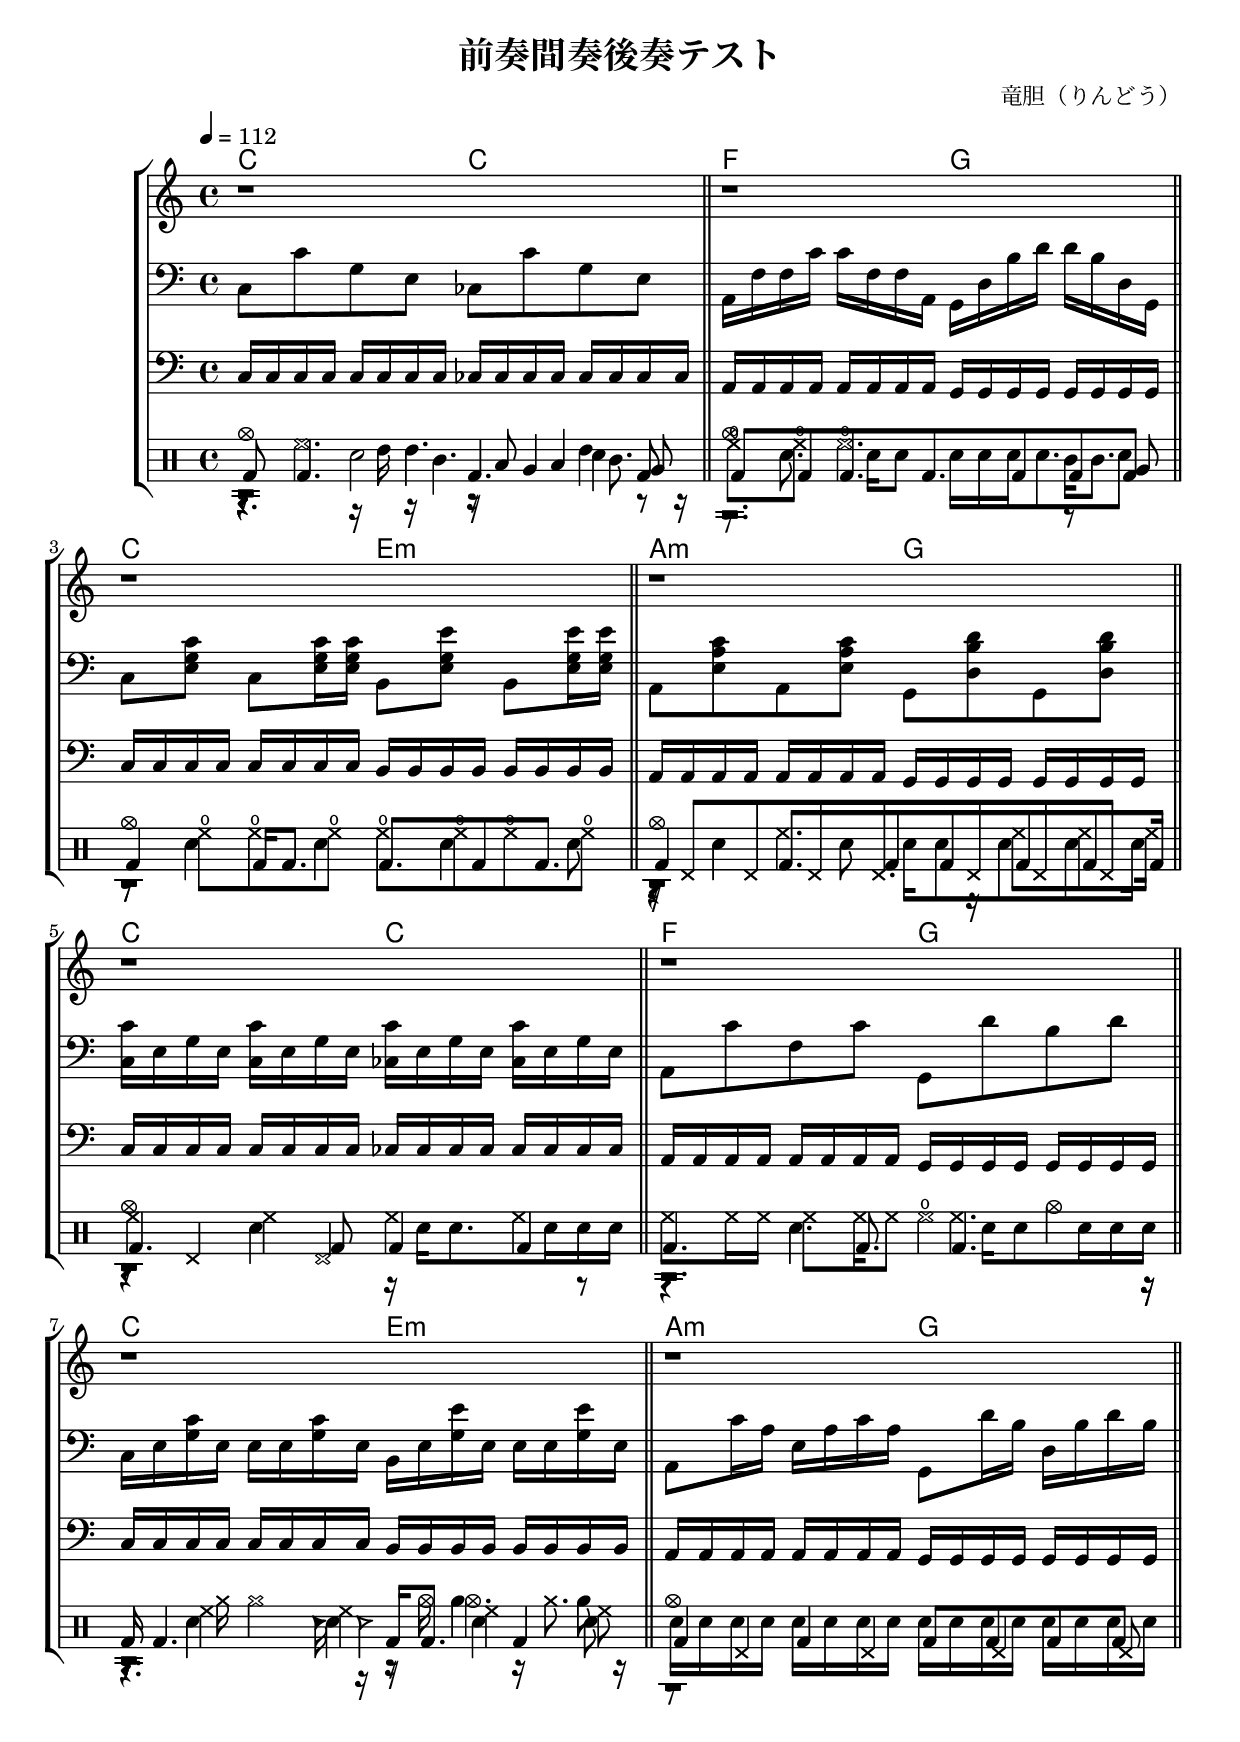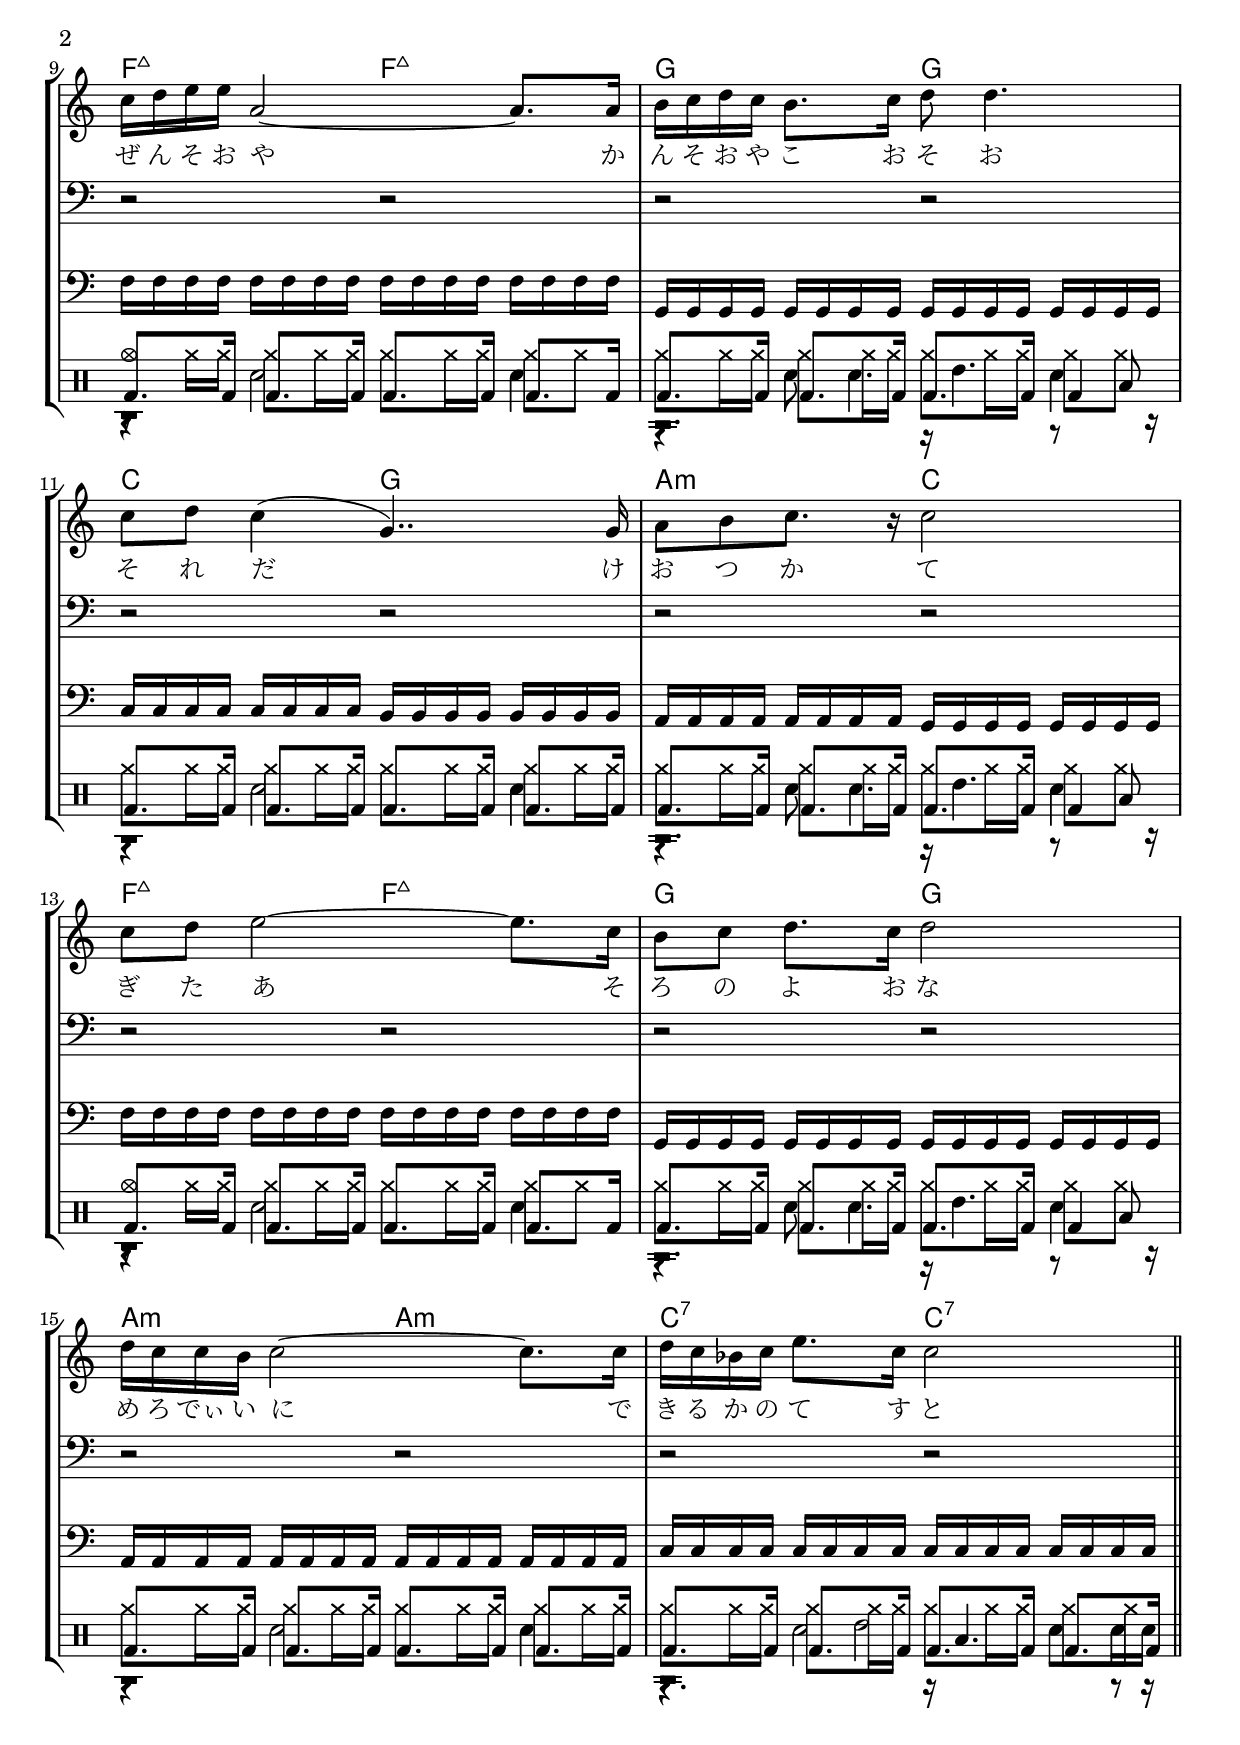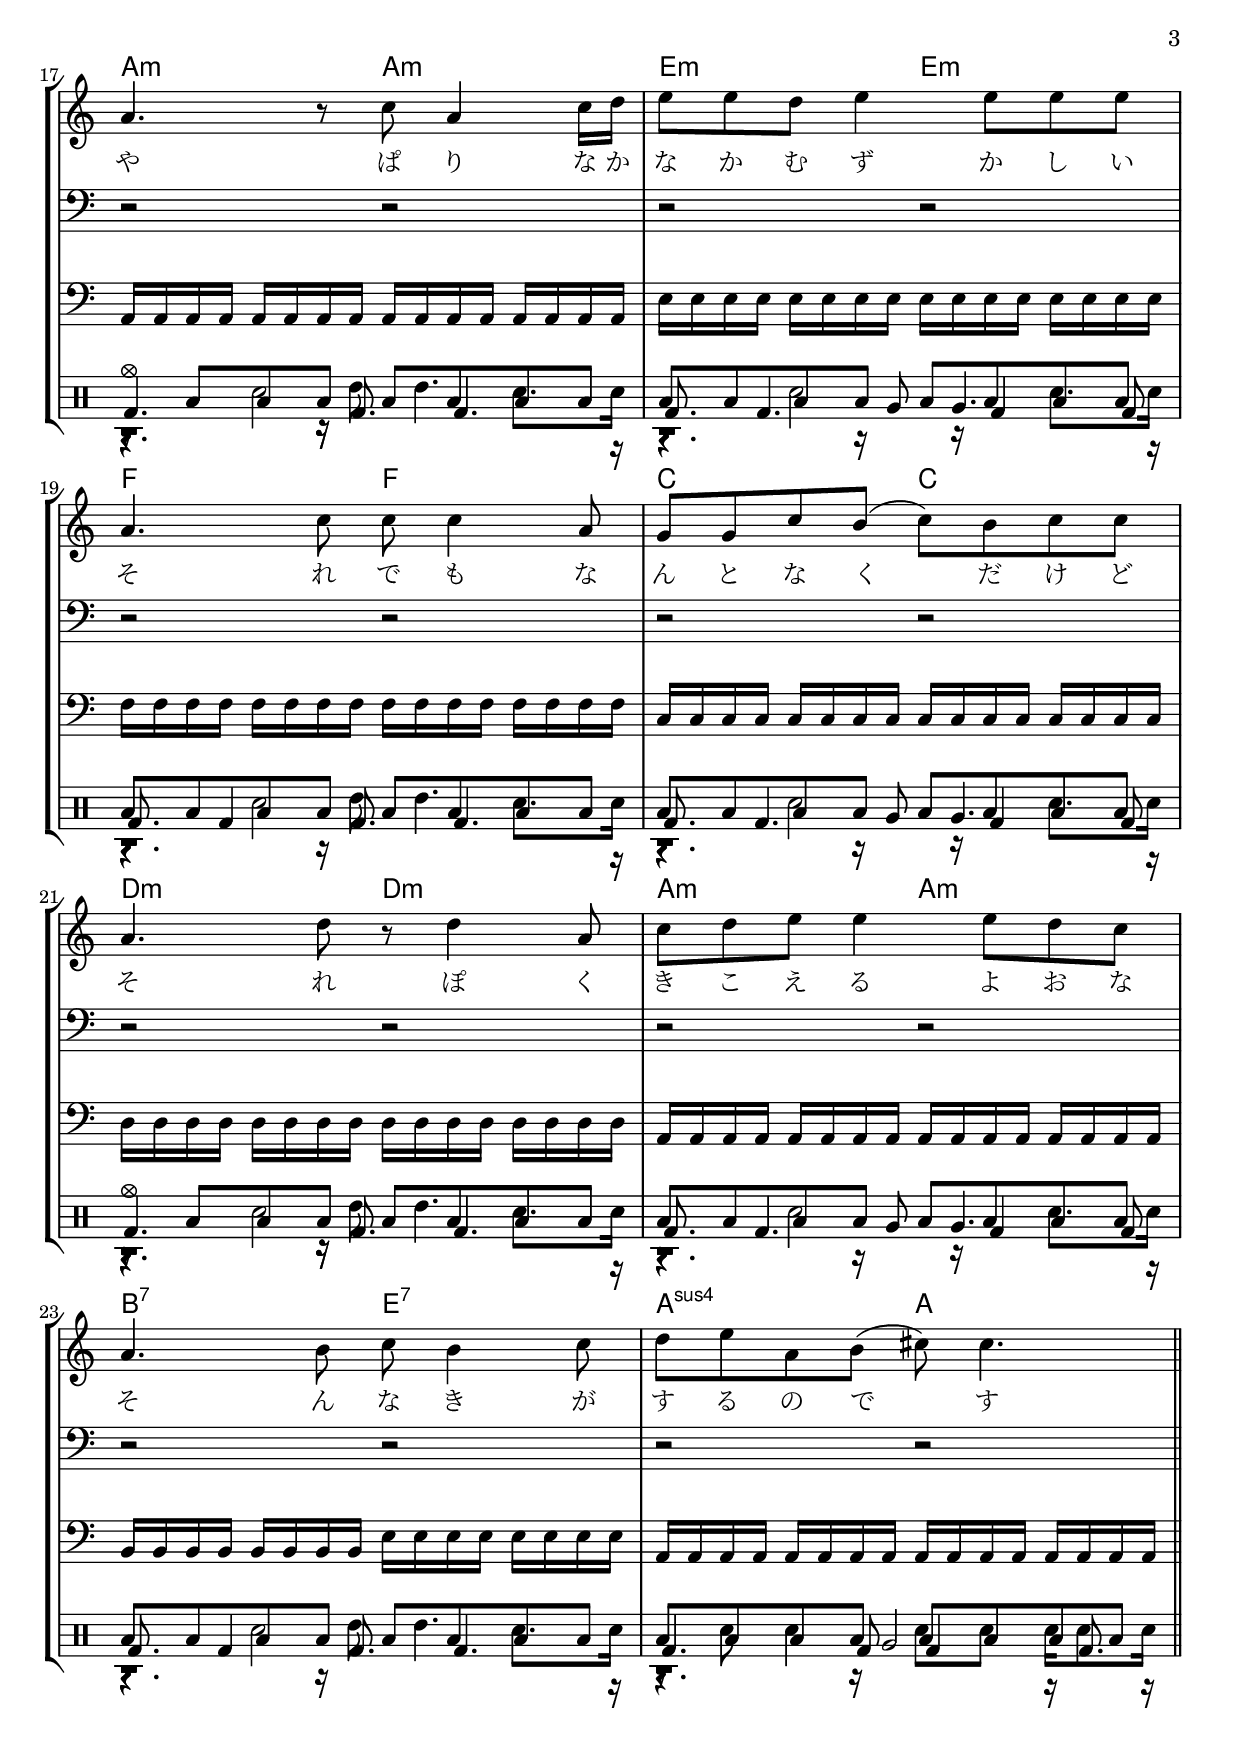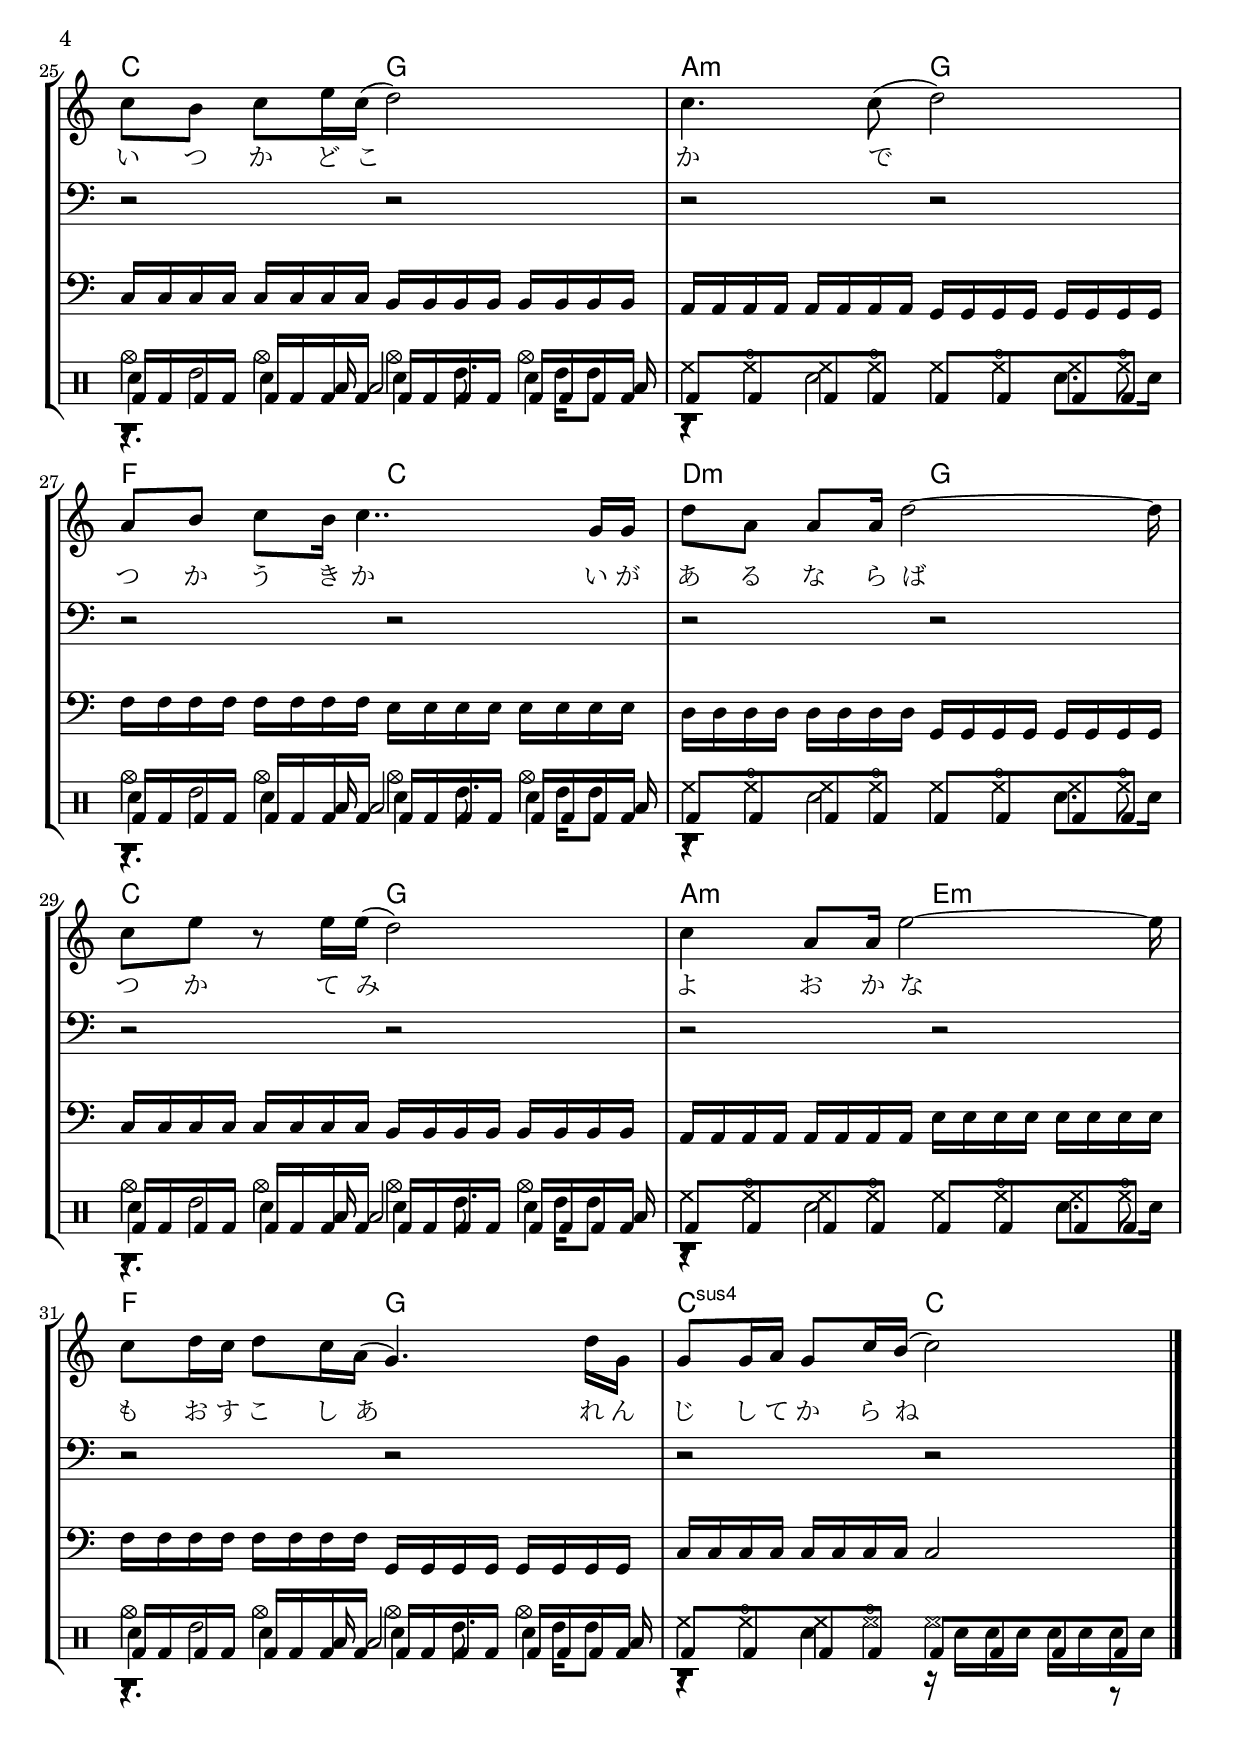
\version "2.12.1"

\header {
	title = \markup {前奏間奏後奏テスト}
	composer = \markup \center-column {竜胆（りんどう）}
}

harmony = \chordmode {
	c2 c 

	f g 

	c e:m 

	a:m g 

	c c 

	f g 

	c e:m 

	a:m g 

	f:maj7 f:maj7 g g c g a:m c f:maj7 f:maj7 g g a:m a:m c:7 c:7 

	a:m a:m e:m e:m f f c c d:m d:m a:m a:m b:7 e:7 a:sus4 a 

	c g a:m g f c d:m g c g a:m e:m f g c:sus4 c 
}

melody = {
	\key c \major
	\tempo 4 = 112
	r1   
	r1   
	r1   
	r1   
	r1   
	r1   
	r1   
	r1   
	\set Staff.midiInstrument = #"Distorted Guitar"
	 c''16  d''16  e''16  e''16  a'2~a'8.  a'16 
	b'16  c''16  d''16  c''16  b'8.  c''16  d''8  d''4. 
	c''8  d''8  c''4  (g'4..)  g'16 
	a'8  b'8  c''8.  r16  c''2 
	c''8  d''8  e''2~e''8.  c''16 
	b'8  c''8  d''8.  c''16  d''2 
	d''16  c''16  c''16  b'16  c''2~c''8.  c''16 
	d''16  c''16  bes'16  c''16  e''8.  c''16  c''2
	\set Staff.midiInstrument = #"Distorted Guitar"
	 a'4.  r8  c''8  a'4  c''16  d''16 
	e''8  e''8  d''8  e''4  e''8  e''8  e''8 
	a'4.  c''8  c''8  c''4  a'8 
	g'8  g'8  c''8  b'8  (c''8)  b'8  c''8  c''8 
	a'4.  d''8  r8  d''4  a'8 
	c''8  d''8  e''8  e''4  e''8  d''8  c''8 
	a'4.  b'8  c''8  b'4  c''8 
	d''8  e''8  a'8  b'8  (cis''8)  cis''4.
	\set Staff.midiInstrument = #"Distorted Guitar"
	 c''8  b'8  c''8  e''16  c''16  (d''2) 
	c''4.  c''8  (d''2) 
	a'8  b'8  c''8  b'16  c''4..  g'16  g'16 
	d''8  a'8  a'8  a'16  d''2~d''16 
	c''8  e''8  r8  e''16  e''16  (d''2) 
	c''4  a'8  a'16  e''2~e''16 
	c''8  d''16  c''16  d''8  c''16  a'16  (g'4.)  d''16  g'16 
	g'8  g'16  a'16  g'8  c''16  b'16  (c''2)
	\bar "|."
}

words = \lyricmode {
	
	
	
	
	
	
	
	
	ぜ  ん  そ  お  や  か  ん  そ  お  や  こ  お  そ  お  そ  れ  だ  け  お  つ  か  て  ぎ  た  あ  そ  ろ  の  よ  お  な  め  ろ  でぃ  い  に  で  き  る  か  の  て  す  と  
	や  ぱ  り  な  か  な  か  む  ず  か  し  い  そ  れ  で  も  な  ん  と  な  く  だ  け  ど  そ  れ  ぽ  く  き  こ  え  る  よ  お  な  そ  ん  な  き  が  す  る  の  で  す  
	い  つ  か  ど  こ  か  で  つ  か  う  き  か  い  が  あ  る  な  ら  ば  つ  か  て  み  よ  お  か  な  も  お  す  こ  し  あ  れ  ん  じ  し  て  か  ら  ね  
}

tempochange = {
	\tempo 4 = 112
	r1 \bar "||"
	\tempo 4 = 112
	r1 \bar "||"
	\tempo 4 = 112
	r1 \bar "||"
	\tempo 4 = 112
	r1 \bar "||"
	\tempo 4 = 112
	r1 \bar "||"
	\tempo 4 = 112
	r1 \bar "||"
	\tempo 4 = 112
	r1 \bar "||"
	\tempo 4 = 112
	r1 \bar "||"
	\tempo 4 = 112
	r1 | r1 | r1 | r1 | r1 | r1 | r1 | r1 \bar "||"
	\tempo 4 = 112
	r1 | r1 | r1 | r1 | r1 | r1 | r1 | r1 \bar "||"
	\tempo 4 = 112
	r1 | r1 | r1 | r1 | r1 | r1 | r1 | r1 \bar "|."
}

mainacc = {
	\clef bass
	\set Staff.midiInstrument = #"Distorted Guitar"
	\key c \major
	\tempo 4 = 112
	c8 c' g e
	ces8 c' g e
	\bar "||"

	\set Staff.midiInstrument = #"Distorted Guitar"
	a,16 f f c' c' f f a,
	g,16 d b d' d' b d g,
	\bar "||"

	\set Staff.midiInstrument = #"Distorted Guitar"
	c8 <e g c'> c <e g c'>16 <e g c'>
	b,8 <e g e'> b, <e g e'>16 <e g e'>
	\bar "||"

	\set Staff.midiInstrument = #"Distorted Guitar"
	a,8 <e a c'> a, <e a c'>
	g,8 <d b d'> g, <d b d'>
	\bar "||"

	\set Staff.midiInstrument = #"Distorted Guitar"
	<c c'>16 e g e <c c'> e g e
	<ces c'>16 e g e <ces c'> e g e
	\bar "||"

	\set Staff.midiInstrument = #"Distorted Guitar"
	a,8 c' f c'
	g,8 d' b d'
	\bar "||"

	\set Staff.midiInstrument = #"Distorted Guitar"
	c16 e <g c'> e e e <g c'> e
	b,16 e <g e'> e e e <g e'> e
	\bar "||"

	\set Staff.midiInstrument = #"Distorted Guitar"
	a,8 c'16 a16   e16 a16 c'16 a16
	g,8 d'16 b16   d16 b16 d'16 b16
	\bar "||"

	\set Staff.midiInstrument = #"Acoustic grand"
	r2
	r2
	r2
	r2
	r2
	r2
	r2
	r2
	r2
	r2
	r2
	r2
	r2
	r2
	r2
	r2
	\bar "||"

	\set Staff.midiInstrument = #"Acoustic grand"
	r2
	r2
	r2
	r2
	r2
	r2
	r2
	r2
	r2
	r2
	r2
	r2
	r2
	r2
	r2
	r2
	\bar "||"

	\set Staff.midiInstrument = #"Acoustic grand"
	r2
	r2
	r2
	r2
	r2
	r2
	r2
	r2
	r2
	r2
	r2
	r2
	r2
	r2
	r2
	r2
	\bar "|."
}

subacc = {
	\clef bass
	\set Staff.midiInstrument = #"Electric Bass (pick)"
	\key c \major
	\tempo 4 = 112
	c16 c16 c16 c16 c16 c16 c16 c16
	ces16 ces16 ces16 ces16 ces16 ces16 ces16 ces16
	\bar "||"

	\set Staff.midiInstrument = #"Electric Bass (pick)"
	a,16 a,16 a,16 a,16 a,16 a,16 a,16 a,16
	g,16 g,16 g,16 g,16 g,16 g,16 g,16 g,16
	\bar "||"

	\set Staff.midiInstrument = #"Electric Bass (pick)"
	c16 c16 c16 c16 c16 c16 c16 c16
	b,16 b,16 b,16 b,16 b,16 b,16 b,16 b,16
	\bar "||"

	\set Staff.midiInstrument = #"Electric Bass (pick)"
	a,16 a,16 a,16 a,16 a,16 a,16 a,16 a,16
	g,16 g,16 g,16 g,16 g,16 g,16 g,16 g,16
	\bar "||"

	\set Staff.midiInstrument = #"Electric Bass (pick)"
	c16 c16 c16 c16 c16 c16 c16 c16
	ces16 ces16 ces16 ces16 ces16 ces16 ces16 ces16
	\bar "||"

	\set Staff.midiInstrument = #"Electric Bass (pick)"
	a,16 a,16 a,16 a,16 a,16 a,16 a,16 a,16
	g,16 g,16 g,16 g,16 g,16 g,16 g,16 g,16
	\bar "||"

	\set Staff.midiInstrument = #"Electric Bass (pick)"
	c16 c16 c16 c16 c16 c16 c16 c16
	b,16 b,16 b,16 b,16 b,16 b,16 b,16 b,16
	\bar "||"

	\set Staff.midiInstrument = #"Electric Bass (pick)"
	a,16 a,16 a,16 a,16 a,16 a,16 a,16 a,16
	g,16 g,16 g,16 g,16 g,16 g,16 g,16 g,16
	\bar "||"

	\set Staff.midiInstrument = #"Electric Bass (pick)"
	f16 f16 f16 f16 f16 f16 f16 f16
	f16 f16 f16 f16 f16 f16 f16 f16
	g,16 g,16 g,16 g,16 g,16 g,16 g,16 g,16
	g,16 g,16 g,16 g,16 g,16 g,16 g,16 g,16
	c16 c16 c16 c16 c16 c16 c16 c16
	b,16 b,16 b,16 b,16 b,16 b,16 b,16 b,16
	a,16 a,16 a,16 a,16 a,16 a,16 a,16 a,16
	g,16 g,16 g,16 g,16 g,16 g,16 g,16 g,16
	f16 f16 f16 f16 f16 f16 f16 f16
	f16 f16 f16 f16 f16 f16 f16 f16
	g,16 g,16 g,16 g,16 g,16 g,16 g,16 g,16
	g,16 g,16 g,16 g,16 g,16 g,16 g,16 g,16
	a,16 a,16 a,16 a,16 a,16 a,16 a,16 a,16
	a,16 a,16 a,16 a,16 a,16 a,16 a,16 a,16
	c16 c16 c16 c16 c16 c16 c16 c16
	c16 c16 c16 c16 c16 c16 c16 c16
	\bar "||"

	\set Staff.midiInstrument = #"Electric Bass (pick)"
	a,16 a,16 a,16 a,16 a,16 a,16 a,16 a,16
	a,16 a,16 a,16 a,16 a,16 a,16 a,16 a,16
	e16 e16 e16 e16 e16 e16 e16 e16
	e16 e16 e16 e16 e16 e16 e16 e16
	f16 f16 f16 f16 f16 f16 f16 f16
	f16 f16 f16 f16 f16 f16 f16 f16
	c16 c16 c16 c16 c16 c16 c16 c16
	c16 c16 c16 c16 c16 c16 c16 c16
	d16 d16 d16 d16 d16 d16 d16 d16
	d16 d16 d16 d16 d16 d16 d16 d16
	a,16 a,16 a,16 a,16 a,16 a,16 a,16 a,16
	a,16 a,16 a,16 a,16 a,16 a,16 a,16 a,16
	b,16 b,16 b,16 b,16 b,16 b,16 b,16 b,16
	e16 e16 e16 e16 e16 e16 e16 e16
	a,16 a,16 a,16 a,16 a,16 a,16 a,16 a,16
	a,16 a,16 a,16 a,16 a,16 a,16 a,16 a,16
	\bar "||"

	\set Staff.midiInstrument = #"Electric Bass (pick)"
	c16 c16 c16 c16 c16 c16 c16 c16
	b,16 b,16 b,16 b,16 b,16 b,16 b,16 b,16
	a,16 a,16 a,16 a,16 a,16 a,16 a,16 a,16
	g,16 g,16 g,16 g,16 g,16 g,16 g,16 g,16
	f16 f16 f16 f16 f16 f16 f16 f16
	e16 e16 e16 e16 e16 e16 e16 e16
	d16 d16 d16 d16 d16 d16 d16 d16
	g,16 g,16 g,16 g,16 g,16 g,16 g,16 g,16
	c16 c16 c16 c16 c16 c16 c16 c16
	b,16 b,16 b,16 b,16 b,16 b,16 b,16 b,16
	a,16 a,16 a,16 a,16 a,16 a,16 a,16 a,16
	e16 e16 e16 e16 e16 e16 e16 e16
	f16 f16 f16 f16 f16 f16 f16 f16
	g,16 g,16 g,16 g,16 g,16 g,16 g,16 g,16
	c16 c16 c16 c16 c16 c16 c16 c16
	c2
	\bar "|."
}

percA = {
	\drummode {
	r8 hh2. r8  \bar "||"
	hho8 hho8 hho2.  \bar "||"
	cymc1  \bar "||"
	r1  \bar "||"
	hh4 hh4 hh4 hh4  \bar "||"
	r2 hho2  \bar "||"
	r8 hh4 hh4 hh4 hh8  \bar "||"
	r1  \bar "||"
	r8 cymr16 cymr16 cymr8 cymr16 cymr16 cymr8 cymr16 cymr16 cymr8 cymr8  |cymr8 cymr16 cymr16 cymr8 cymr16 cymr16 cymr8 cymr16 cymr16 cymr8 cymr8  |cymr8 cymr16 cymr16 cymr8 cymr16 cymr16 cymr8 cymr16 cymr16 cymr8 cymr16 cymr16  |cymr8 cymr16 cymr16 cymr8 cymr16 cymr16 cymr8 cymr16 cymr16 cymr8 cymr8  |r8 cymr16 cymr16 cymr8 cymr16 cymr16 cymr8 cymr16 cymr16 cymr8 cymr8  |cymr8 cymr16 cymr16 cymr8 cymr16 cymr16 cymr8 cymr16 cymr16 cymr8 cymr8  |cymr8 cymr16 cymr16 cymr8 cymr16 cymr16 cymr8 cymr16 cymr16 cymr8 cymr16 cymr16  |cymr8 cymr16 cymr16 cymr8 cymr16 cymr16 cymr8 cymr16 cymr16 cymr8 cymr8  \bar "||"
	r4 sn2 sn8. sn16  |r4 sn2 sn8. sn16  |r4 sn2 sn8. sn16  |r4 sn2 sn8. sn16  |r4 sn2 sn8. sn16  |r4 sn2 sn8. sn16  |r4 sn2 sn8. sn16  |r8 sn8 sn4 sn8 sn8 sn16 sn8 sn16  \bar "||"
	r1  |hh4 hh4 hh4 hh4  |r1  |hh4 hh4 hh4 hh4  |r1  |hh4 hh4 hh4 hh4  |r1  |hh4 hh4 hh2  \bar "|."
	}
}

percB = {
	\drummode {
	r4 sn2 sn4  \bar "||"
	r8 sn8. sn16 sn8 sn16 sn16 sn16 sn8. sn8  \bar "||"
	r8 hho8 hho8 hho8 hho8 hho8 hho8 hho8  \bar "||"
	r4 hh4. r16 hh8 hh8 hh16  \bar "||"
	r8 hhp4 hhp2 r8  \bar "||"
	hh8 hh16 hh16 hh8 hh16 hh8 hh4. r16  \bar "||"
	r8 sn4 sn4 sn4 sn8  \bar "||"
	sn16 sn16 sn16 sn16 sn16 sn16 sn16 sn16 sn16 sn16 sn16 sn16 sn16 sn16 sn16 sn16  \bar "||"
	r4 sn2 sn4  |r4 sn8 sn4. sn4  |r4 sn2 sn4  |r4 sn8 sn4. sn4  |r4 sn2 sn4  |r4 sn8 sn4. sn4  |r4 sn2 sn4  |r4 sn2 sn8 sn16 sn16  \bar "||"
	r4. r16 tommh8 tommh4. r16  |r1  |r4. r16 tommh8 tommh4. r16  |r1  |r4. r16 tommh8 tommh4. r16  |r1  |r4. r16 tommh8 tommh4. r16  |r1  \bar "||"
	sn4 sn4 sn4 sn4  |r4 sn2 sn8. sn16  |sn4 sn4 sn4 sn4  |r4 sn2 sn8. sn16  |sn4 sn4 sn4 sn4  |r4 sn2 sn8. sn16  |sn4 sn4 sn4 sn4  |r4 sn4 r16 sn16 sn16 sn16 sn16 sn16 sn16 sn16  \bar "|."
	}
}

percC = {
	\drummode {
	bd8 bd4. bd4. bd8  \bar "||"
	bd8 bd8 bd8. bd8. bd8 bd8 bd8  \bar "||"
	r1  \bar "||"
	r16 hhp8 hhp8 hhp8 hhp8. hhp8 hhp8 hhp8  \bar "||"
	r4 sn4 r16 sn16 sn8. sn16 sn16 sn16  \bar "||"
	r4 sn4. sn16 sn8 sn16 sn16 sn16  \bar "||"
	bd16 bd4. r16 bd16 bd8. bd4  \bar "||"
	bd4 bd4 bd8 bd8 bd8 bd8  \bar "||"
	bd8. bd16 bd8. bd16 bd8. bd16 bd8. bd16  |bd8. bd16 bd8. bd16 bd8. bd16 bd4  |bd8. bd16 bd8. bd16 bd8. bd16 bd8. bd16  |bd8. bd16 bd8. bd16 bd8. bd16 bd4  |bd8. bd16 bd8. bd16 bd8. bd16 bd8. bd16  |bd8. bd16 bd8. bd16 bd8. bd16 bd4  |bd8. bd16 bd8. bd16 bd8. bd16 bd8. bd16  |bd8. bd16 bd8. bd16 bd8. bd16 bd8. bd16  \bar "||"
	r8 toml8 toml8 toml8 toml8 toml8 toml8 toml8  |toml8 toml8 toml8 toml8 toml8 toml8 toml8 toml8  |toml8 toml8 toml8 toml8 toml8 toml8 toml8 toml8  |toml8 toml8 toml8 toml8 toml8 toml8 toml8 toml8  |r8 toml8 toml8 toml8 toml8 toml8 toml8 toml8  |toml8 toml8 toml8 toml8 toml8 toml8 toml8 toml8  |toml8 toml8 toml8 toml8 toml8 toml8 toml8 toml8  |toml8 toml8 toml8 toml8 toml8 toml8 toml8 toml8  \bar "||"
	bd16 bd16 bd16 bd16 bd16 bd16 bd16 bd16 bd16 bd16 bd16 bd16 bd16 bd16 bd16 bd16  |bd8 bd8 bd8 bd8 bd8 bd8 bd8 bd8  |bd16 bd16 bd16 bd16 bd16 bd16 bd16 bd16 bd16 bd16 bd16 bd16 bd16 bd16 bd16 bd16  |bd8 bd8 bd8 bd8 bd8 bd8 bd8 bd8  |bd16 bd16 bd16 bd16 bd16 bd16 bd16 bd16 bd16 bd16 bd16 bd16 bd16 bd16 bd16 bd16  |bd8 bd8 bd8 bd8 bd8 bd8 bd8 bd8  |bd16 bd16 bd16 bd16 bd16 bd16 bd16 bd16 bd16 bd16 bd16 bd16 bd16 bd16 bd16 bd16  |bd8 bd8 bd8 bd8 bd8 bd8 bd8 bd8  \bar "|."
	}
}

percD = {
	\drummode {
	r1  \bar "||"
	cymc1  \bar "||"
	r8 sn4 sn4 sn4 sn8  \bar "||"
	r8 sn4 sn8 sn16 sn8 sn8 sn8 sn16  \bar "||"
	bd4. bd8 bd4 bd4  \bar "||"
	bd4. bd8. bd4. r16  \bar "||"
	r2 r16 cymc16 cymc4.  \bar "||"
	r8 hhp4 hhp4 hhp4 hhp8  \bar "||"
	r1  |r2 r16 tommh4. r16  |r1  |r2 r16 tommh4. r16  |r1  |r2 r16 tommh4. r16  |r1  |r4. tommh2 r8  \bar "||"
	r1  |r4. r16 tomfh8 tomfh4. r16  |r1  |r4. r16 tomfh8 tomfh4. r16  |r1  |r4. r16 tomfh8 tomfh4. r16  |r1  |r4. r16 tomfh2 r16  \bar "||"
	r1  |r8 hho4 hho4 hho4 hho8  |r1  |r8 hho4 hho4 hho4 hho8  |r1  |r8 hho4 hho4 hho4 hho8  |r1  |r8 hho4 hho2 r8  \bar "|."
	}
}

percE = {
	\drummode {
	cymc1  \bar "||"
	r1 \bar "||"
	bd4 bd16 bd8. bd8. bd8 bd8.  \bar "||"
	bd4 bd8. bd8 bd8 bd8 bd8 bd16  \bar "||"
	cymc1  \bar "||"
	r2. cymc4  \bar "||"
	r1  \bar "||"
	cymc1  \bar "||"
	r1  |r2. r8 toml8  |r1  |r2. r8 toml8  |r1  |r2. r8 toml8  |r1  |r2 r16 toml4. r16  \bar "||"
	bd4. r16 bd8. bd4.  |bd8. bd4. r16 bd4 bd8  |bd8. bd4 bd8. bd4.  |bd8. bd4. r16 bd4 bd8  |bd4. r16 bd8. bd4.  |bd8. bd4. r16 bd4 bd8  |bd8. bd4 bd8. bd4.  |bd4. bd8 bd4 r16 bd8.  \bar "||"
	cymc4 cymc4 cymc4 cymc4  |r1 |cymc4 cymc4 cymc4 cymc4  |r1 |cymc4 cymc4 cymc4 cymc4  |r1 |cymc4 cymc4 cymc4 cymc4  |r1 \bar "|."
	}
}

percF = {
	\drummode {
	r4 r16 tommh16 tommh4. tommh4  \bar "||"
	r2. r8 tomfh8  \bar "||"
	r1 \bar "||"
	cymc1  \bar "||"
	r1 \bar "||"
	r1 \bar "||"
	r2 r8 rb4 rb8  \bar "||"
	r1 \bar "||"
	cymc1  |r1 |r1 |r1 |cymc1  |r1 |r1 |r1 \bar "||"
	cymc1  |r1 |r1 |r1 |cymc1  |r1 |r1 |r1 \bar "||"
	r8 tommh2 tommh8. tommh16 tommh8  |r1 |r8 tommh2 tommh8. tommh16 tommh8  |r1 |r8 tommh2 tommh8. tommh16 tommh8  |r1 |r8 tommh2 tommh8. tommh16 tommh8  |r1 \bar "|."
	}
}

percG = {
	\drummode {
	r4. r16 tomml4. tomml8.  \bar "||"
	r2. tomml16 tomml8.  \bar "||"
	r1 \bar "||"
	r1 \bar "||"
	r1 \bar "||"
	r1 \bar "||"
	r4. hc16 hc2 r16  \bar "||"
	r1 \bar "||"
	r1 | r1 | r1 | r1 | r1 | r1 | r1 | r1 \bar "||"
	r1 | r1 | r1 | r1 | r1 | r1 | r1 | r1 \bar "||"
	r4. toml16 toml2 toml16  |r1 |r4. toml16 toml2 toml16  |r1 |r4. toml16 toml2 toml16  |r1 |r4. toml16 toml2 toml16  |r1 \bar "|."
	}
}

percH = {
	\drummode {
	r2 r16 toml8 toml4 r16  \bar "||"
	r1 \bar "||"
	r1 \bar "||"
	r1 \bar "||"
	r1 \bar "||"
	r1 \bar "||"
	r8. cymr16 cymr2 r16 cymr8.  \bar "||"
	r1 \bar "||"
	r1 | r1 | r1 | r1 | r1 | r1 | r1 | r1 \bar "||"
	r1 | r1 | r1 | r1 | r1 | r1 | r1 | r1 \bar "||"
	r1 | r1 | r1 | r1 | r1 | r1 | r1 | r1 \bar "|."
	}
}

percI = {
	\drummode {
	r2 r8 tomfh4 tomfh8  \bar "||"
	r1 \bar "||"
	r1 \bar "||"
	r1 \bar "||"
	r1 \bar "||"
	r1 \bar "||"
	r1 \bar "||"
	r1 \bar "||"
	r1 | r1 | r1 | r1 | r1 | r1 | r1 | r1 \bar "||"
	r1 | r1 | r1 | r1 | r1 | r1 | r1 | r1 \bar "||"
	r1 | r1 | r1 | r1 | r1 | r1 | r1 | r1 \bar "|."
	}
}

\score {
	<<
		\new StaffGroup <<
			\new ChordNames {\harmony}
			\new Voice = "melody" {\melody}
			\new Lyrics \lyricsto "melody" \words
			\new Staff = "mainacc" {\mainacc}
			\new Staff = "subacc" {\subacc}
			\new DrumStaff <<
				\new DrumVoice {\percA}
				\new DrumVoice {\percB}
				\new DrumVoice {\percC}
				\new DrumVoice {\percD}
				\new DrumVoice {\percE}
				\new DrumVoice {\percF}
				\new DrumVoice {\percG}
				\new DrumVoice {\percH}
				\new DrumVoice {\percI}
			>>
		>>
	>>
	\layout { }
}
